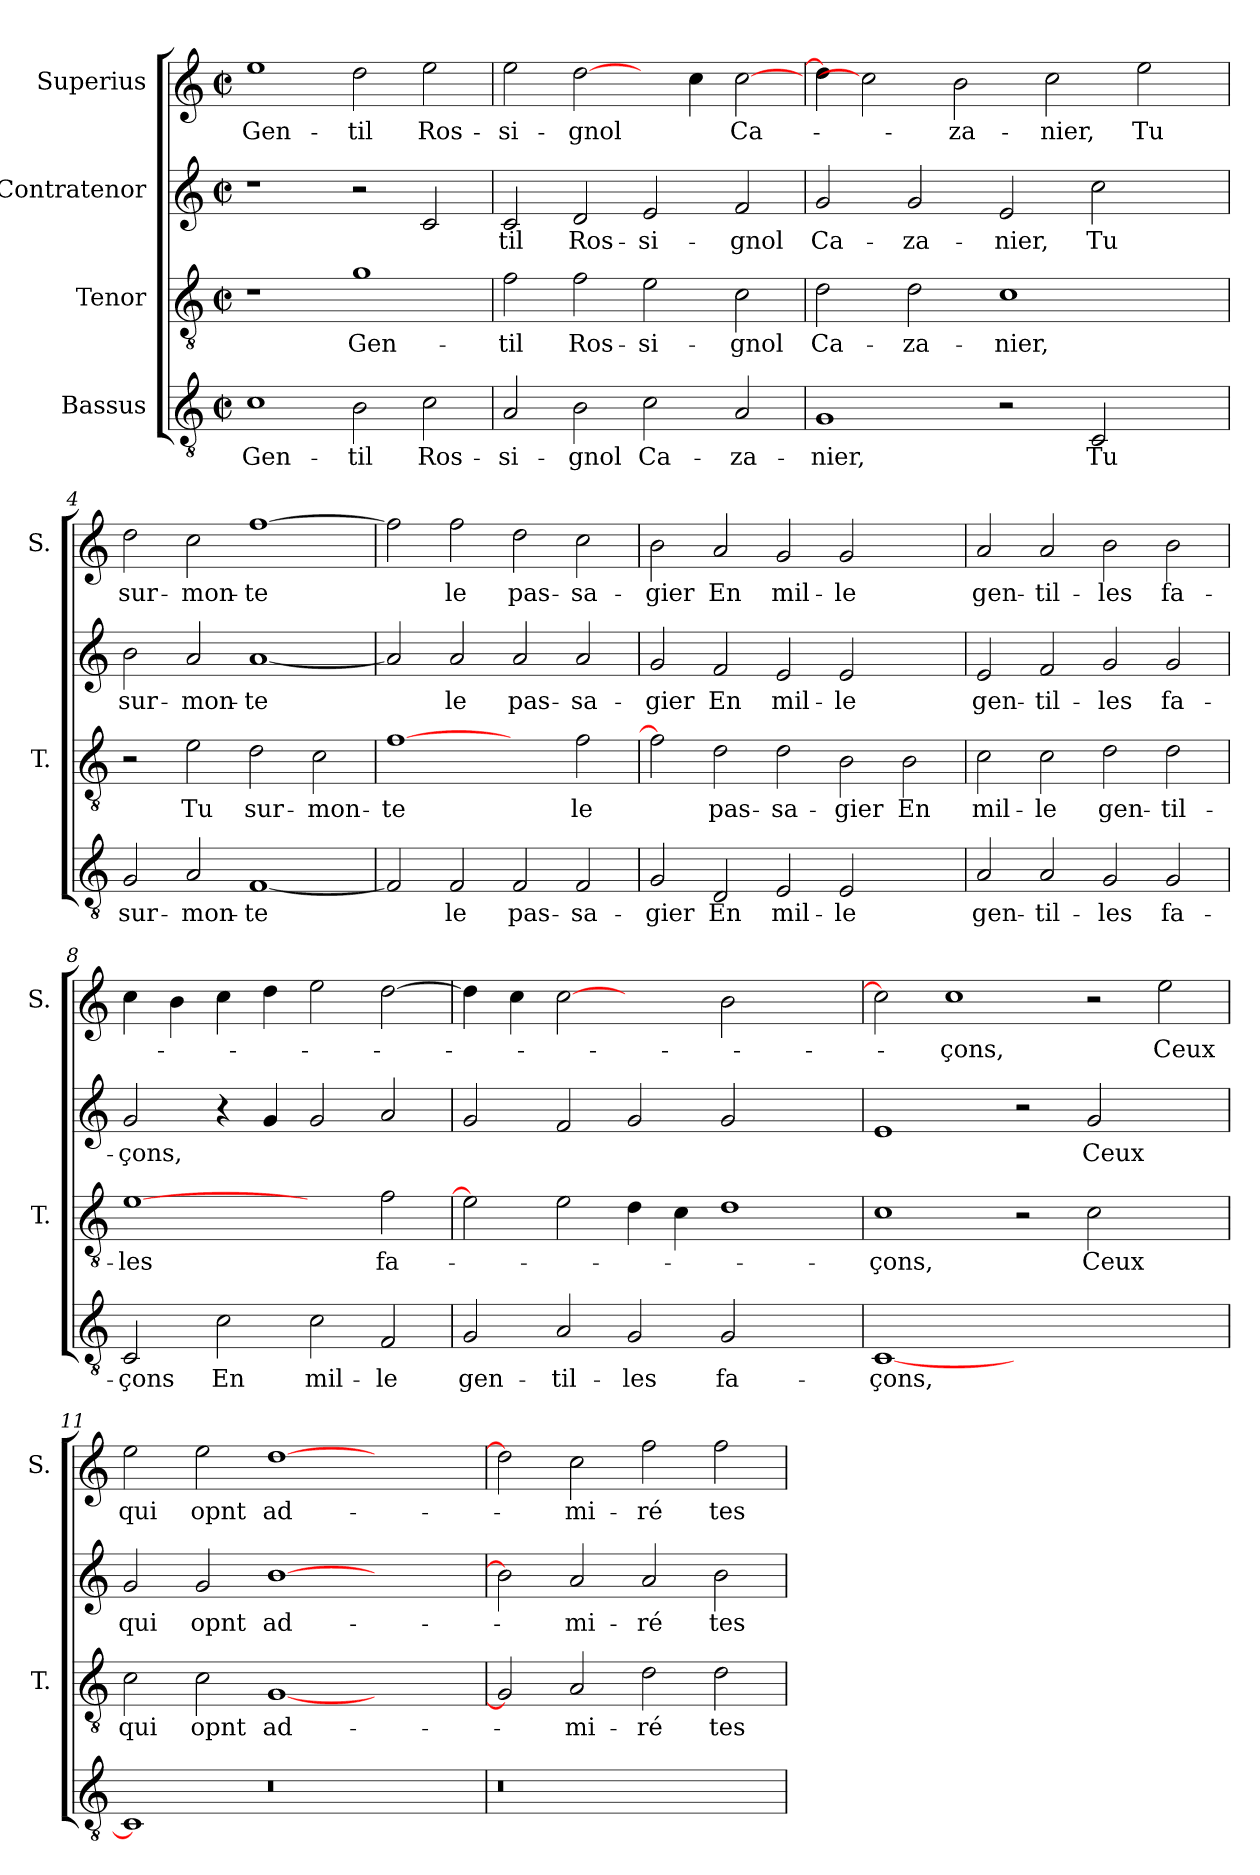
**kern	**text	**kern	**text	**kern	**text	**kern	**text
*part4	*part4	*part3	*part3	*part2	*part2	*part1	*part1
*staff4	*staff4	*staff3	*staff3	*staff2	*staff2	*staff1	*staff1
*I"Bassus	*	*I"Tenor	*	*I"Contratenor	*	*I"Superius	*
*	*	*I'T.	*	*	*	*I'S.	*
*clefGv2	*	*clefGv2	*	*clefG2	*	*clefG2	*
*k[]	*	*k[]	*	*k[]	*	*k[]	*
*C:	*	*C:	*	*C:	*	*C:	*
*M2/2	*	*M2/2	*	*M2/2	*	*M2/2	*
*met(c|)	*	*met(c|)	*	*met(c|)	*	*met(c|)	*
=1	=1	=1	=1	=1	=1	=1	=1
1c\	Gen-	1r	.	1r	.	1ee\	Gen-
2B\	-til	1g\	Gen-	2r	.	2dd\	-til
2c\	Ros-	.	.	2c/	.	2ee\	Ros-
=2	=2	=2	=2	=2	=2	=2	=2
2A/	-si-	2f\	-til	2c/	-til	2ee\	-si-
2B\	-gnol	2f\	Ros-	2d/	Ros-	[2dd\	-gnol
2c\	Ca-	2e\	-si-	2e/	-si-	4ryy	.
.	.	.	.	.	.	4cc\	.
2A/	-za-	2c\	-gnol	2f/	-gnol	[2cc\	Ca-
=3	=3	=3	=3	=3	=3	=3	=3
1G/	-nier,	2d\	Ca-	2g/	Ca-	4dd\]	.
.	.	.	.	.	.	2cc\]	.
.	.	2d\	-za-	2g/	-za-	.	.
.	.	.	.	.	.	2b\	-za-
2r	.	1c\	-nier,	2e/	-nier,	.	.
.	.	.	.	.	.	2cc\	-nier,
2C/	Tu	.	.	2cc\	Tu	.	.
.	.	.	.	.	.	2ee\	Tu
4ryy	.	4ryy	.	4ryy	.	.	.
=4	=4	=4	=4	=4	=4	=4	=4
2G/	sur-	2r	.	2b\	sur-	2dd\	sur-
2A/	-mon-	2e\	Tu	2a/	-mon-	2cc\	-mon-
[1F/	-te	2d\	sur-	[1a/	-te	[1ff\	-te
.	.	2c\	-mon-	.	.	.	.
=5	=5	=5	=5	=5	=5	=5	=5
2F/]	.	[1f\	-te	2a/]	.	2ff\]	.
2F/	le	.	.	2a/	le	2ff\	le
2F/	pas-	2ryy	.	2a/	pas-	2dd\	pas-
2F/	-sa-	2f\	le	2a/	-sa-	2cc\	-sa-
=6	=6	=6	=6	=6	=6	=6	=6
2G/	-gier	2f\]	.	2g/	-gier	2b\	-gier
2D/	En	2d\	pas-	2f/	En	2a/	En
2E/	mil-	2d\	-sa-	2e/	mil-	2g/	mil-
2E/	-le	2B\	-gier	2e/	-le	2g/	-le
2ryy	.	2B\	En	2ryy	.	2ryy	.
!!LO:LB:g=z
=7	=7	=7	=7	=7	=7	=7	=7
2A/	gen-	2c\	mil-	2e/	gen-	2a/	gen-
2A/	-til-	2c\	-le	2f/	-til-	2a/	-til-
2G/	-les	2d\	gen-	2g/	-les	2b\	-les
2G/	fa-	2d\	-til-	2g/	fa-	2b\	fa-
=8	=8	=8	=8	=8	=8	=8	=8
2C/	-çons	[1e\	-les	2g/	-çons,	4cc\	.
.	.	.	.	.	.	4b\	.
2c\	En	.	.	4r	.	4cc\	.
.	.	.	.	4g/	.	4dd\	.
2c\	mil-	2ryy	.	2g/	.	2ee\	.
2F/	-le	2f\	fa-	2a/	.	[2dd\	.
=9	=9	=9	=9	=9	=9	=9	=9
2G/	gen-	2e\]	.	2g/	.	4dd\]	.
.	.	.	.	.	.	4cc\	.
2A/	-til-	2e\	.	2f/	.	[2cc\	.
2G/	-les	4d\	.	2g/	.	2ryy	.
.	.	4c\	.	.	.	.	.
2G/	fa-	1d\	.	2g/	.	2b\	.
2ryy	.	.	.	2ryy	.	2ryy	.
=10	=10	=10	=10	=10	=10	=10	=10
[1C/	-çons,	1c\	-çons,	1e/	.	2cc\]	.
.	.	.	.	.	.	1cc\	-çons,
1.ryy	.	2r	.	2r	.	.	.
.	.	2c\	Ceux	2g/	Ceux	2r	.
.	.	2ryy	.	2ryy	.	2ee\	Ceux
=11	=11	=11	=11	=11	=11	=11	=11
1C/]	.	2c\	qui	2g/	qui	2ee\	qui
.	.	2c\	opnt	2g/	opnt	2ee\	opnt
!LO:N:vis=0	!	!	!	!	!	!	!
1r	.	[1G/	ad-	[1b\	ad-	[1dd\	ad-
1ryy	.	1ryy	.	1ryy	.	1ryy	.
=12	=12	=12	=12	=12	=12	=12	=12
!LO:N:vis=0	!	!	!	!	!	!	!
1r	.	2G/]	.	2b\]	.	2dd\]	.
.	.	2A/	-mi-	2a/	-mi-	2cc\	-mi-
1ryy	.	2d\	-ré	2a/	-ré	2ff\	-ré
.	.	2d\	tes	2b\	tes	2ff\	tes
=	=	=	=	=	=	=	=
*-	*-	*-	*-	*-	*-	*-	*-
